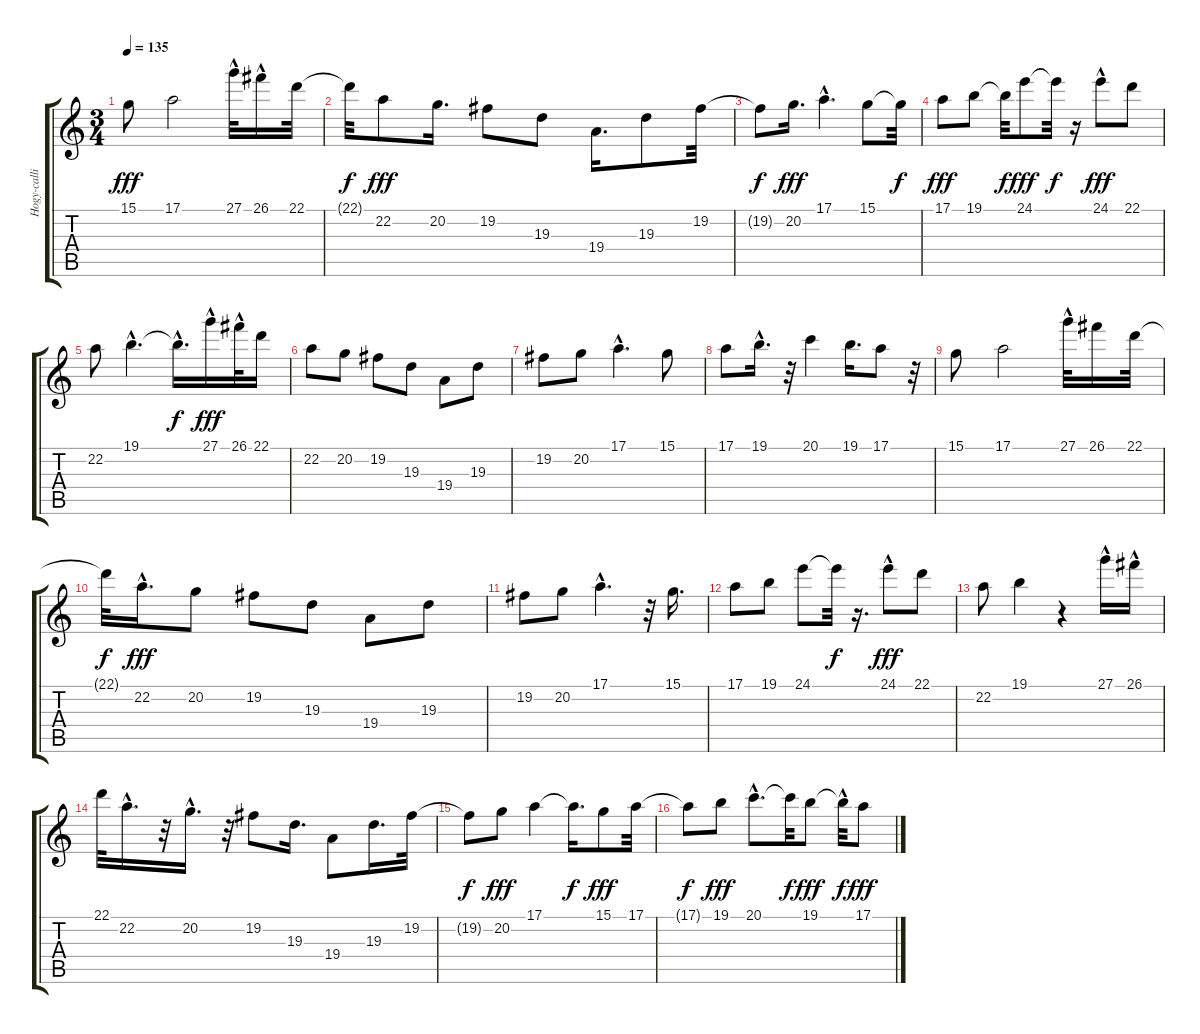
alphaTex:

\track ("Hogy-calliope" "Hogy-calli") {instrument lead3calliope}
\staff {score tabs}
\tuning (E4 B3 G3 D3 A2 E2) {hide}
\ts (3 4)
\tempo 135
\clef g2
\ks c
15.1.8{dy fff} 17.1.2 27.1{hac}.32 26.1{hac}.16 22.1.32 |
22.1{t}.32{dy f} 22.2.8{dy fff} 20.2.16{d} 19.2.8 19.3.8 19.4.16{d} 19.3.8 19.2.32 |
19.2{t}.8{dy f} 20.2.16{d dy fff} 17.1{hac}.4{d} 15.1.8 15.1{t}.32{dy f} |
17.1.8{dy fff} 19.1.8 19.1{t}.32{dy f} 24.1.8{dy fff} 24.1{t}.32{dy f} r.16 24.1{hac}.8{dy fff} 22.1.8 |
22.2.8 19.1{hac}.4{d} 19.1{hac t}.16{d dy f} 27.1{hac}.16{dy fff} 26.1{hac}.32 22.1.16 |
22.2.8 20.2.8 19.2.8 19.3.8 19.4.8 19.3.8 |
19.2.8 20.2.8 17.1{hac}.4{d} 15.1.8 |
17.1.8 19.1{hac}.16{d} r.32 20.1.4 19.1.16{d} 17.1.8 r.32 |
15.1.8 17.1.2 27.1{hac}.32 26.1.16 22.1.32 |
22.1{t}.32{dy f} 22.2{hac}.16{d dy fff} 20.2.8 19.2.8 19.3.8 19.4.8 19.3.8 |
19.2.8 20.2.8 17.1{hac}.4{d} r.32 15.1.16{d} |
17.1.8 19.1.8 24.1.8 24.1{t}.32{dy f} r.16{d} 24.1{hac}.8{dy fff} 22.1.8 |
22.2.8 19.1.4 r.4 27.1{hac}.16 26.1{hac}.16 |
22.1.32 22.2{hac}.16{d volume 12} r.32 20.2{hac}.16{d volume 12} r.32 19.2.8{volume 12} 19.3.16{d volume 11} 19.4.8{volume 10} 19.3.16{d volume 10} 19.2.32{volume 10} |
19.2{t}.8{dy f} 20.2.8{dy fff volume 9} 17.1.4{volume 8} 17.1{t}.16{d dy f} 15.1.8{dy fff volume 7} 17.1.32{volume 6} |
17.1{t}.8{dy f} 19.1.8{dy fff volume 6} 20.1{hac}.8{d volume 5} 20.1{t}.32{dy f} 19.1.8{dy fff volume 4} 19.1{hac t}.32{dy f} 17.1.8{dy fff volume 4}
